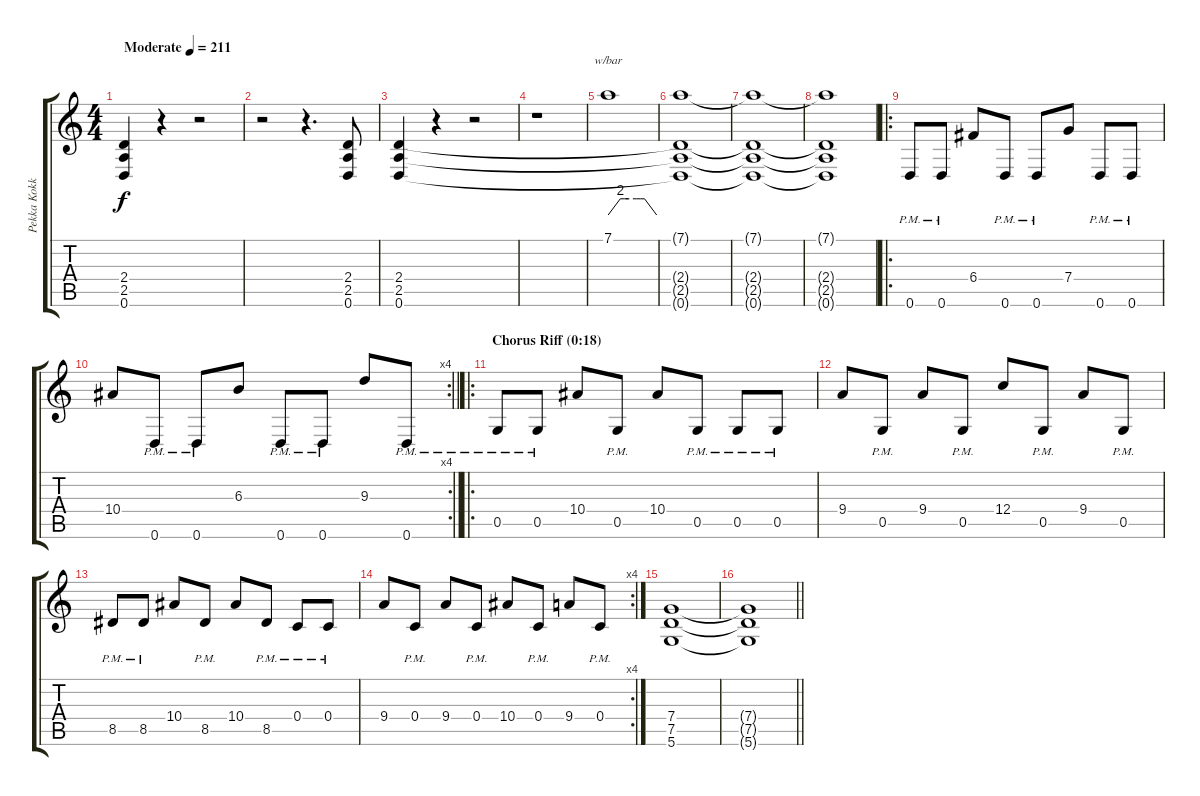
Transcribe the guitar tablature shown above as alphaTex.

\track ("Pekka Kokko" "Pekka Kokk") {instrument distortionguitar}
\staff {score tabs}
\tuning (D4 A3 F3 C3 G2 D2) {hide}
\ts (4 4)
\tempo (211 "Moderate")
\clef g2
\ks c
(2.4 2.5 0.6).4{dy f instrument distortionguitar} r.4 r.2 |
r.2 r.4{d} (2.4 2.5 0.6).8 |
(2.4 2.5 0.6).4 r.4 r.2 |
r.1 |
7.1.1{tbe (custom default 0 0 15 8 20 8 25 8 35 8 40 8 45 8 60 0)} |
(7.1{t} 2.4{t} 2.5{t} 0.6{t}).1 |
(7.1{t} 2.4{t} 2.5{t} 0.6{t}).1 |
(7.1{t} 2.4{t} 2.5{t} 0.6{t}).1 |
\ro
0.6{pm}.8 0.6{pm}.8 6.4.8 0.6{pm}.8 0.6{pm}.8 7.4.8 0.6{pm}.8 0.6{pm}.8 |
\rc 4
\barLineRight lightlight
10.4.8 0.6{pm}.8 0.6{pm}.8 6.3.8 0.6{pm}.8 0.6{pm}.8 9.3.8 0.6{pm}.8 |
\ro
\section ("" "Chorus Riff (0:18)")
0.5{pm}.8 0.5{pm}.8 10.4.8 0.5{pm}.8 10.4.8 0.5{pm}.8 0.5{pm}.8 0.5{pm}.8 |
9.4.8 0.5{pm}.8 9.4.8 0.5{pm}.8 12.4.8 0.5{pm}.8 9.4.8 0.5{pm}.8 |
8.5{pm}.8 8.5{pm}.8 10.4.8 8.5{pm}.8 10.4.8 8.5{pm}.8 0.4{pm}.8 0.4{pm}.8 |
\rc 4
9.4.8 0.4{pm}.8 9.4.8 0.4{pm}.8 10.4.8 0.4{pm}.8 9.4.8 0.4{pm}.8 |
(7.4 7.5 5.6).1 |
\barLineRight lightlight
(7.4{t} 7.5{t} 5.6{t}).1
